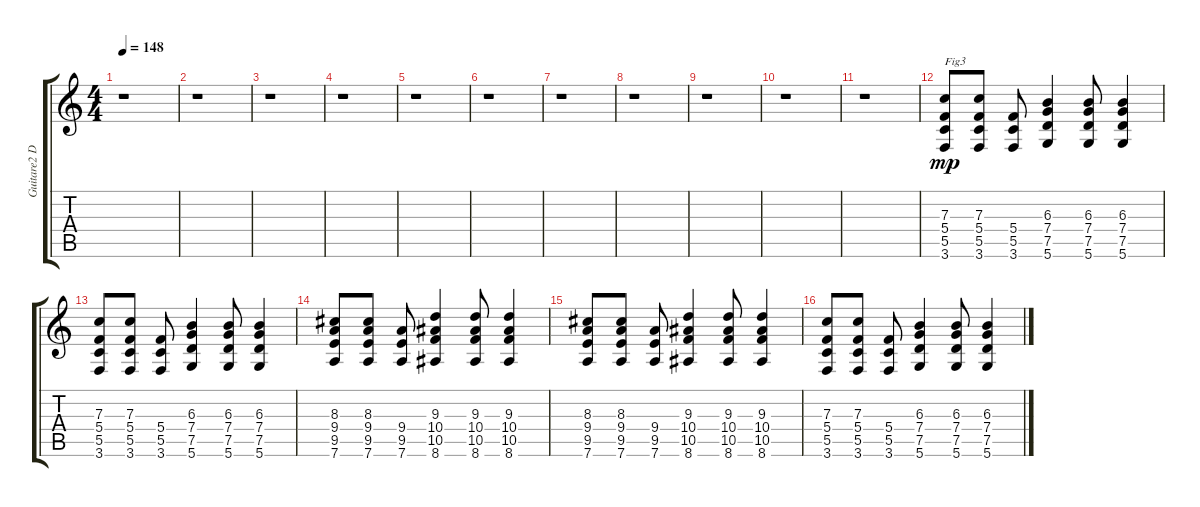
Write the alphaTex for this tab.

\track ("Guitare2 D" "Guitare2 D") {instrument overdrivenguitar}
\staff {score tabs}
\tuning (D4 A3 F3 C3 G2 D2) {hide}
\ts (4 4)
\tempo 148
\clef g2
\ks c
r.1{dy mp} |
r.1 |
r.1 |
r.1 |
r.1 |
r.1 |
r.1 |
r.1 |
r.1 |
r.1 |
r.1 |
(7.3 5.4 5.5 3.6).8{txt "Fig3"} (7.3 5.4 5.5 3.6).8 (5.4 5.5 3.6).8 (6.3 7.4 7.5 5.6).4 (6.3 7.4 7.5 5.6).8 (6.3 7.4 7.5 5.6).4 |
(7.3 5.4 5.5 3.6).8 (7.3 5.4 5.5 3.6).8 (5.4 5.5 3.6).8 (6.3 7.4 7.5 5.6).4 (6.3 7.4 7.5 5.6).8 (6.3 7.4 7.5 5.6).4 |
(8.3 9.4 9.5 7.6).8 (8.3 9.4 9.5 7.6).8 (9.4 9.5 7.6).8 (9.3 10.4 10.5 8.6).4 (9.3 10.4 10.5 8.6).8 (9.3 10.4 10.5 8.6).4 |
(8.3 9.4 9.5 7.6).8 (8.3 9.4 9.5 7.6).8 (9.4 9.5 7.6).8 (9.3 10.4 10.5 8.6).4 (9.3 10.4 10.5 8.6).8 (9.3 10.4 10.5 8.6).4 |
(7.3 5.4 5.5 3.6).8 (7.3 5.4 5.5 3.6).8 (5.4 5.5 3.6).8 (6.3 7.4 7.5 5.6).4 (6.3 7.4 7.5 5.6).8 (6.3 7.4 7.5 5.6).4
